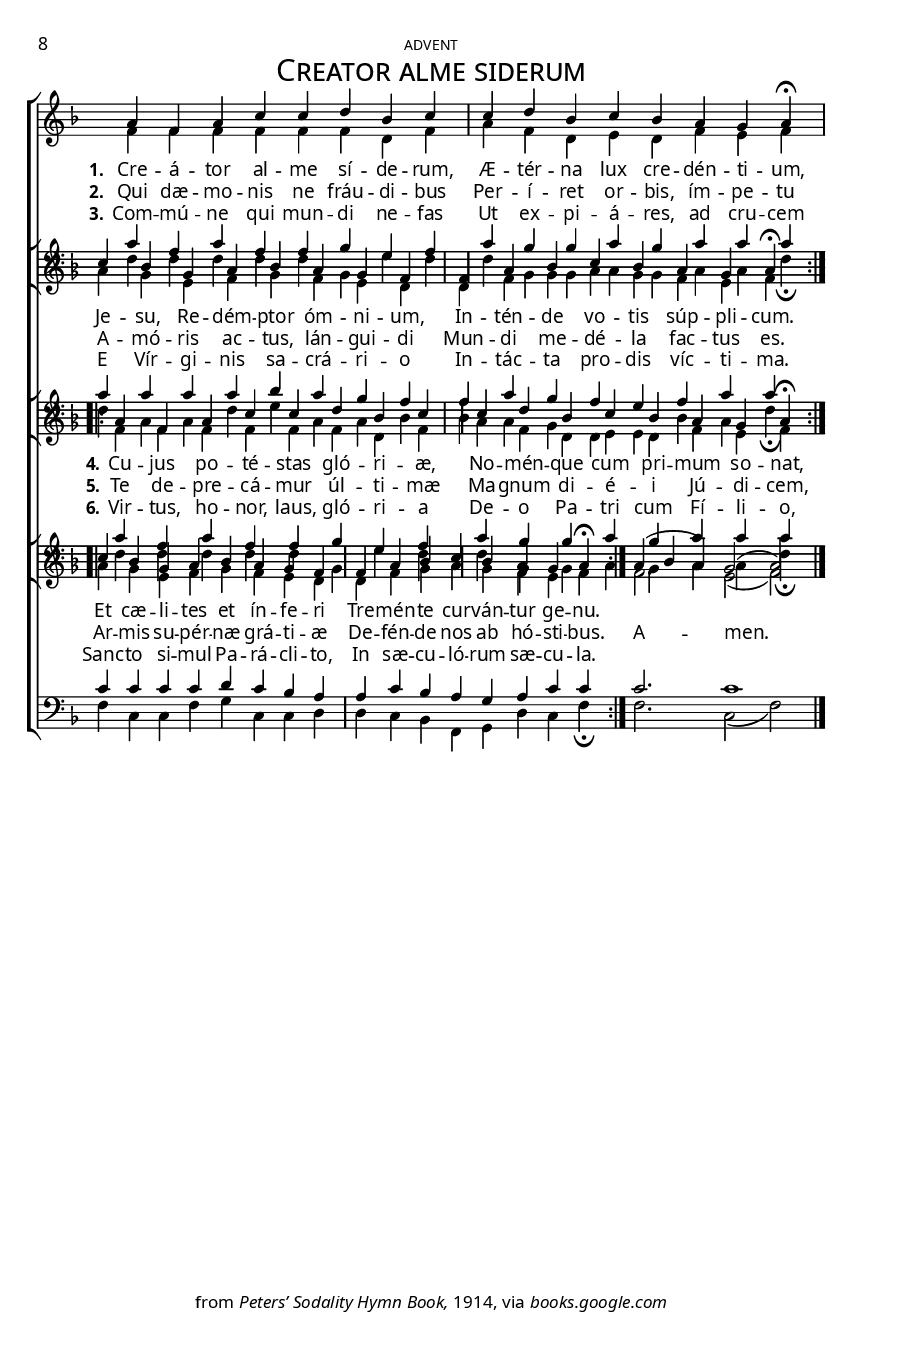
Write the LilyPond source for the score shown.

\version "2.14.2"
\include "util.ly"
\version "2.14.2"
#(set-global-staff-size 15) \paper{ #(define fonts (make-pango-font-tree "Garamond Premr Pro" "Garamond Premr Pro" "Garamond Premr Pro" (/ 15 20))) }
\header {tagline = ""
    title = \markup{\override #'(font-name . "Garamond Premr Pro Smbd Subh"){ \abs-fontsize #15 \smallCapsOldStyle"Creator alme siderum"}}
    %subtitle = \markup{{ \abs-fontsize #10.5 "(Vesper Hymn for Sundays in Advent)"}}
    %arranger = \markup\oldStyleNum"Edited by Benjamin Bloomfield (1984–)"
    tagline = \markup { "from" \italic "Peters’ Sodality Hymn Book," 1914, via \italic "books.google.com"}
  }
\paper {
  print-all-headers = ##f
  paper-height = 9\in
  paper-width = 6\in
  indent = 0\in
  %system-system-spacing = #'((basic-distance . 10) (padding . 0))
  system-system-spacing =
    #'((basic-distance . 0)
       (minimum-distance . 0)
       (padding . -10)
       (stretchability . 100))
  score-markup-spacing =
    #'((basic-distance . 0)
       (minimum-distance . 0)
       (padding . 0)
       (stretchability . 0))
  markup-system-spacing =
    #'((basic-distance . 0)
       (minimum-distance . 0)
       (padding . 0)
       (stretchability . 0))
  ragged-last-bottom = ##t
  ragged-bottom = ##f
  two-sided = ##t
  inner-margin = 0.5\in
  outer-margin = 0.25\in
  top-margin = 0.25\in
  bottom-margin = 0.25\in
  first-page-number = #008
  print-first-page-number = ##t
  headerLine = \markup{ \smallCaps advent}
  oddHeaderMarkup = \markup\fill-line{
     \abs-fontsize #8.5
     \combine 
        \fill-line{"" \on-the-fly #print-page-number-check-first
        \oldStylePageNum""
        }
        \fill-line{\headerLine}
  }
  evenHeaderMarkup = \markup {
     \abs-fontsize #8.5
     \combine
        \on-the-fly #print-page-number-check-first
        \oldStylePageNum""
        \fill-line{\headerLine}
  }
}
global = {
  \key f \major
  \time 6/8
  \autoBeamOff
  \override DynamicLineSpanner #'staff-padding = #0.0
  \override DynamicLineSpanner #'Y-extent = #'(-1 . 1)
  \set Score.timing = ##f
}

sopMusic = \relative c'' {
  \repeat volta 2 {
    a4 f a
    c c d bes
    c \bar "|"
    c d bes
    c bes a g
    a\fermata \bar "|"
    
    c bes g
    a bes a g
    f \bar "|"
    f a bes
    c bes a g
    a\fermata
  }
}
sopAmen = \relative c'' {
  a4( bes a) g2( a) \bar "|."
}
sopWords = \lyricmode {
  
}

altoMusic = \relative c' {
  f4 f f
  f f f d
  f
  a f d
  e d f e
  f \bar "|"
  
  a g e
  f g f e
  d
  d f g
  a g f e
  f
}
altoAmen = \relative c' {
  f2. e2( f)
}
altoWords = \lyricmode {
  \dropLyricsIX
  \set stanza = #"1."
  Cre -- á -- tor al -- me sí -- de -- rum,
  Æ -- tér -- na lux cre -- dén -- ti -- um,
  Je -- su, Re -- dém -- ptor óm -- ni -- um,
  In -- tén -- de vo -- tis súp -- pli -- cum.

  \set stanza = #"4."
  Cu -- jus po -- té -- stas gló -- ri -- æ,
  No -- mén -- que cum pri -- mum so -- nat,
  Et cæ -- li -- tes et ín -- fe -- ri
  Tre -- mén -- te cur -- ván -- tur ge -- nu.
}
altoWordsII = \lyricmode {
  \dropLyricsIX
%\markup\italic
  \set stanza = #"2."
  Qui dæ -- mo -- nis ne fráu -- di -- bus
  Per -- í -- ret or -- bis, ím -- pe -- tu
  A -- mó -- ris ac -- tus, lán -- gui -- di
  Mun -- di me -- dé -- la fac -- tus es.

  \set stanza = #" 5."
  Te de -- pre -- cá -- mur úl -- ti -- mæ
  Ma -- gnum di -- é -- i Jú -- di -- cem,
  Ar -- mis su -- pér -- næ grá -- ti -- æ
  De -- fén -- de nos ab hó -- sti -- bus.

  A -- men.
}
altoWordsIII = \lyricmode {
  \dropLyricsIX
  \set stanza = #"3."
  Com -- mú -- ne qui mun -- di ne -- fas
  Ut ex -- pi -- á -- res, ad cru -- cem
  E Vír -- gi -- nis sa -- crá -- ri -- o
  In -- tác -- ta pro -- dis víc -- ti -- ma.

  \set stanza = #" 6."
  Vir -- tus, ho -- nor, laus, gló -- ri -- a
  De -- o Pa -- tri cum Fí -- li -- o,
  Sanc -- to si -- mul Pa -- rá -- cli -- to,
  In sæ -- cu -- ló -- rum sæ -- cu -- la.
}
altoWordsIV = \lyricmode {
  \dropLyricsVII
  \set stanza = #"4. "
  \set ignoreMelismata = ##t
}
altoWordsV = \lyricmode {
  \dropLyricsVII
  \set stanza = #"5. "
  \set ignoreMelismata = ##t
}
altoWordsVI = \lyricmode {
  \dropLyricsVII
  \set stanza = #"6. "
  \set ignoreMelismata = ##t
}
tenorMusic = \relative c' {
  c4 a c
  a a bes g
  a
  c bes bes
  c bes c c
  c \bar "|"
  
  c c c
  c d c bes
  a
  a c bes
  a g a c
  c
}
tenorAmen = \relative c' {
  c2. c1
}
tenorWords = \lyricmode {

}

bassMusic = \relative c {
  f4 f f
  f f bes, g'
  f
  f bes, bes
  c bes c c
  f\fermata \bar "|"
  
  f c c
  f g c, c
  d
  d c bes
  f g d' c
  f\fermata
}
bassAmen = \relative c {
  f2. c2( f)
}
bassWords = \lyricmode {

}

pianoRH = \relative c' {
  
}
pianoLH = \relative c' {
  
}

\score {
  <<
   \new ChoirStaff <<
    \new Staff = women <<
      \new Voice = "sopranos" { \voiceOne << \global {\repeat unfold2 \sopMusic \sopAmen}>> }
      \new Voice = "altos" { \voiceTwo << \global {\repeat unfold2 \altoMusic \altoAmen} >> }
    >>
    \new Lyrics \with { alignAboveContext = #"women" \override VerticalAxisGroup #'nonstaff-relatedstaff-spacing = #'((basic-distance . 1))} \lyricsto "sopranos" \sopWords
    \new Lyrics = "altosVI"  \with { alignBelowContext = #"women" \override VerticalAxisGroup #'nonstaff-relatedstaff-spacing = #'((basic-distance . 1))} \lyricsto "altos" \altoWordsVI
    \new Lyrics = "altosV"  \with { alignBelowContext = #"women" \override VerticalAxisGroup #'nonstaff-relatedstaff-spacing = #'((basic-distance . 1))} \lyricsto "altos" \altoWordsV
    \new Lyrics = "altosIV"  \with { alignBelowContext = #"women" \override VerticalAxisGroup #'nonstaff-relatedstaff-spacing = #'((basic-distance . 1))} \lyricsto "altos" \altoWordsIV
    \new Lyrics = "altosIII"  \with { alignBelowContext = #"women" \override VerticalAxisGroup #'nonstaff-relatedstaff-spacing = #'((basic-distance . 1))} \lyricsto "altos" \altoWordsIII
    \new Lyrics = "altosII"  \with { alignBelowContext = #"women" \override VerticalAxisGroup #'nonstaff-relatedstaff-spacing = #'((basic-distance . 1))} \lyricsto "altos" \altoWordsII
    \new Lyrics = "altos"  \with { alignBelowContext = #"women" \override VerticalAxisGroup #'nonstaff-relatedstaff-spacing = #'((padding . -0.5))} \lyricsto "altos" \altoWords
   \new Staff = men <<
      \clef bass
      \new Voice = "tenors" { \voiceOne << \global {\repeat unfold2  \tenorMusic \tenorAmen} >> }
      \new Voice = "basses" { \voiceTwo << \global {\repeat unfold2 \bassMusic \bassAmen} >> }
    >>
    \new Lyrics \with { alignAboveContext = #"men" \override VerticalAxisGroup #'nonstaff-relatedstaff-spacing = #'((basic-distance . 1)) } \lyricsto "tenors" \tenorWords
    \new Lyrics \with { alignBelowContext = #"men" \override VerticalAxisGroup #'nonstaff-relatedstaff-spacing = #'((basic-distance . 1)) } \lyricsto "basses" \bassWords
  >>
%    \new PianoStaff << \new Staff { \new Voice { \pianoRH } } \new Staff { \clef "bass" \pianoLH } >>
  >>
  \layout {
    #(define fonts (make-pango-font-tree "GoudyOlSt BT" "Garamond Premier Pro" "Garamond Premier Pro" (/ 14.9 20)))
    \context {
      \Score
      %\override SpacingSpanner #'base-shortest-duration = #(ly:make-moment 1 8)
      %\override SpacingSpanner #'common-shortest-duration = #(ly:make-moment 1 4)
    }
    \context {
      % Remove all empty staves
      \Staff
      \RemoveEmptyStaves \override VerticalAxisGroup #'remove-first = ##t
      \remove "Time_signature_engraver"
    }
    \context {
      \Lyrics
      \override LyricText #'X-offset = #center-on-word
    }
  }
  
  \midi {
    \tempo 4 = 120
    \set Staff.midiInstrument = "flute"
  
    \context {
      \Voice
      \remove "Dynamic_performer"
    }
  }
}
